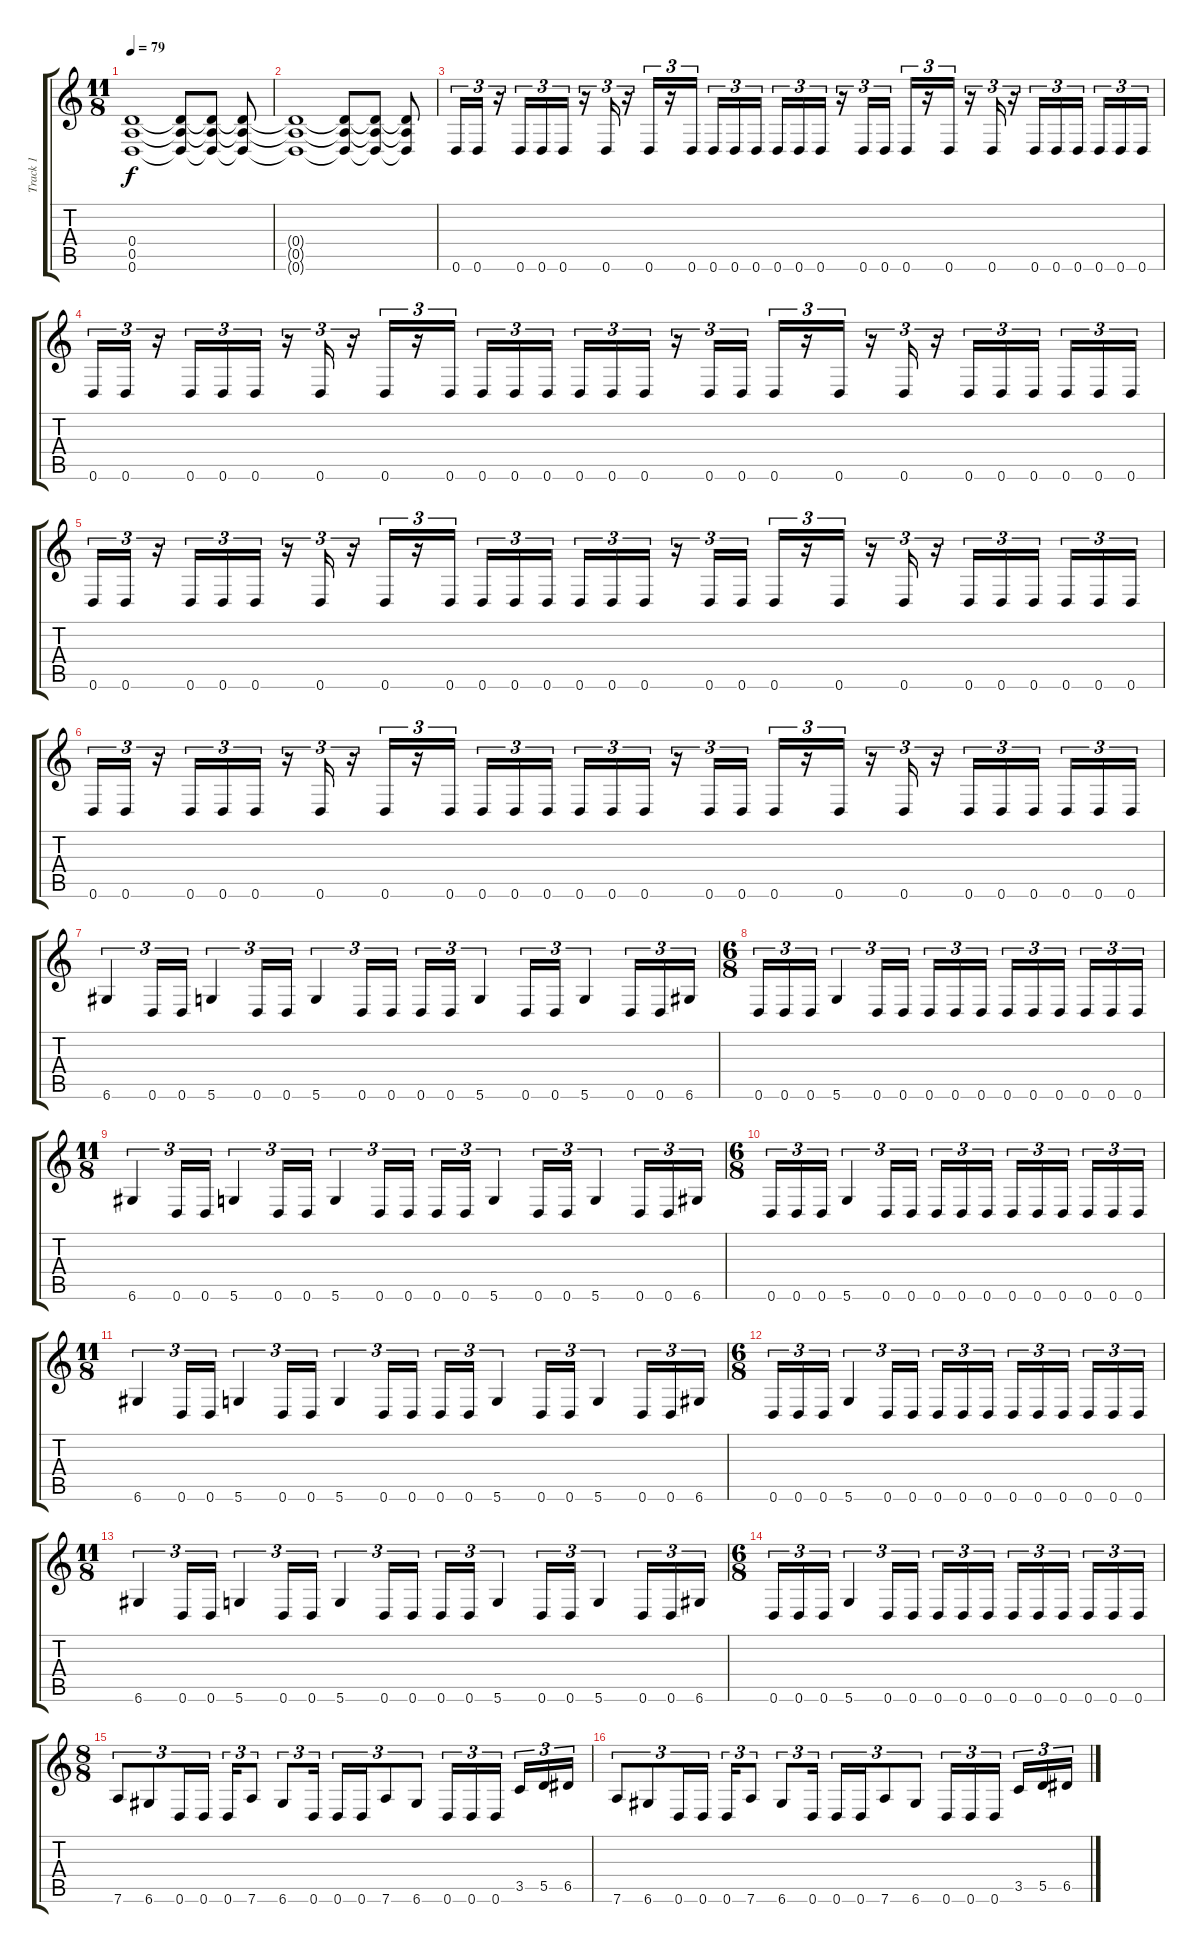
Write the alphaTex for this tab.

\track ("Track 1" "Track 1") {instrument distortionguitar}
\staff {score tabs}
\tuning (E4 B3 G3 D3 A2 D2) {hide}
\ts (11 8)
\tempo 79
\clef g2
\ks c
(0.4 0.5 0.6).1{dy f} (0.4{t} 0.5{t} 0.6{t}).8 (0.4{t} 0.5{t} 0.6{t}).8 (0.4{t} 0.5{t} 0.6{t}).8 |
(0.4{t} 0.5{t} 0.6{t}).1 (0.4{t} 0.5{t} 0.6{t}).8 (0.4{t} 0.5{t} 0.6{t}).8 (0.4{t} 0.5{t} 0.6{t}).8 |
0.6.16{tu (3 2)} 0.6.16{tu (3 2)} r.16{tu (3 2)} 0.6.16{tu (3 2)} 0.6.16{tu (3 2)} 0.6.16{tu (3 2)} r.16{tu (3 2)} 0.6.16{tu (3 2)} r.16{tu (3 2)} 0.6.16{tu (3 2)} r.16{tu (3 2)} 0.6.16{tu (3 2)} 0.6.16{tu (3 2)} 0.6.16{tu (3 2)} 0.6.16{tu (3 2)} 0.6.16{tu (3 2)} 0.6.16{tu (3 2)} 0.6.16{tu (3 2)} r.16{tu (3 2)} 0.6.16{tu (3 2)} 0.6.16{tu (3 2)} 0.6.16{tu (3 2)} r.16{tu (3 2)} 0.6.16{tu (3 2)} r.16{tu (3 2)} 0.6.16{tu (3 2)} r.16{tu (3 2)} 0.6.16{tu (3 2)} 0.6.16{tu (3 2)} 0.6.16{tu (3 2)} 0.6.16{tu (3 2)} 0.6.16{tu (3 2)} 0.6.16{tu (3 2)} |
0.6.16{tu (3 2)} 0.6.16{tu (3 2)} r.16{tu (3 2)} 0.6.16{tu (3 2)} 0.6.16{tu (3 2)} 0.6.16{tu (3 2)} r.16{tu (3 2)} 0.6.16{tu (3 2)} r.16{tu (3 2)} 0.6.16{tu (3 2)} r.16{tu (3 2)} 0.6.16{tu (3 2)} 0.6.16{tu (3 2)} 0.6.16{tu (3 2)} 0.6.16{tu (3 2)} 0.6.16{tu (3 2)} 0.6.16{tu (3 2)} 0.6.16{tu (3 2)} r.16{tu (3 2)} 0.6.16{tu (3 2)} 0.6.16{tu (3 2)} 0.6.16{tu (3 2)} r.16{tu (3 2)} 0.6.16{tu (3 2)} r.16{tu (3 2)} 0.6.16{tu (3 2)} r.16{tu (3 2)} 0.6.16{tu (3 2)} 0.6.16{tu (3 2)} 0.6.16{tu (3 2)} 0.6.16{tu (3 2)} 0.6.16{tu (3 2)} 0.6.16{tu (3 2)} |
0.6.16{tu (3 2)} 0.6.16{tu (3 2)} r.16{tu (3 2)} 0.6.16{tu (3 2)} 0.6.16{tu (3 2)} 0.6.16{tu (3 2)} r.16{tu (3 2)} 0.6.16{tu (3 2)} r.16{tu (3 2)} 0.6.16{tu (3 2)} r.16{tu (3 2)} 0.6.16{tu (3 2)} 0.6.16{tu (3 2)} 0.6.16{tu (3 2)} 0.6.16{tu (3 2)} 0.6.16{tu (3 2)} 0.6.16{tu (3 2)} 0.6.16{tu (3 2)} r.16{tu (3 2)} 0.6.16{tu (3 2)} 0.6.16{tu (3 2)} 0.6.16{tu (3 2)} r.16{tu (3 2)} 0.6.16{tu (3 2)} r.16{tu (3 2)} 0.6.16{tu (3 2)} r.16{tu (3 2)} 0.6.16{tu (3 2)} 0.6.16{tu (3 2)} 0.6.16{tu (3 2)} 0.6.16{tu (3 2)} 0.6.16{tu (3 2)} 0.6.16{tu (3 2)} |
0.6.16{tu (3 2)} 0.6.16{tu (3 2)} r.16{tu (3 2)} 0.6.16{tu (3 2)} 0.6.16{tu (3 2)} 0.6.16{tu (3 2)} r.16{tu (3 2)} 0.6.16{tu (3 2)} r.16{tu (3 2)} 0.6.16{tu (3 2)} r.16{tu (3 2)} 0.6.16{tu (3 2)} 0.6.16{tu (3 2)} 0.6.16{tu (3 2)} 0.6.16{tu (3 2)} 0.6.16{tu (3 2)} 0.6.16{tu (3 2)} 0.6.16{tu (3 2)} r.16{tu (3 2)} 0.6.16{tu (3 2)} 0.6.16{tu (3 2)} 0.6.16{tu (3 2)} r.16{tu (3 2)} 0.6.16{tu (3 2)} r.16{tu (3 2)} 0.6.16{tu (3 2)} r.16{tu (3 2)} 0.6.16{tu (3 2)} 0.6.16{tu (3 2)} 0.6.16{tu (3 2)} 0.6.16{tu (3 2)} 0.6.16{tu (3 2)} 0.6.16{tu (3 2)} |
6.6.4{tu (3 2)} 0.6.16{tu (3 2)} 0.6.16{tu (3 2)} 5.6.4{tu (3 2)} 0.6.16{tu (3 2)} 0.6.16{tu (3 2)} 5.6.4{tu (3 2)} 0.6.16{tu (3 2)} 0.6.16{tu (3 2)} 0.6.16{tu (3 2)} 0.6.16{tu (3 2)} 5.6.4{tu (3 2)} 0.6.16{tu (3 2)} 0.6.16{tu (3 2)} 5.6.4{tu (3 2)} 0.6.16{tu (3 2)} 0.6.16{tu (3 2)} 6.6.16{tu (3 2)} |
\ts (6 8)
0.6.16{tu (3 2)} 0.6.16{tu (3 2)} 0.6.16{tu (3 2)} 5.6.4{tu (3 2)} 0.6.16{tu (3 2)} 0.6.16{tu (3 2)} 0.6.16{tu (3 2)} 0.6.16{tu (3 2)} 0.6.16{tu (3 2) beam splitsecondary} 0.6.16{tu (3 2)} 0.6.16{tu (3 2)} 0.6.16{tu (3 2) beam splitsecondary} 0.6.16{tu (3 2)} 0.6.16{tu (3 2)} 0.6.16{tu (3 2)} |
\ts (11 8)
6.6.4{tu (3 2)} 0.6.16{tu (3 2)} 0.6.16{tu (3 2)} 5.6.4{tu (3 2)} 0.6.16{tu (3 2)} 0.6.16{tu (3 2)} 5.6.4{tu (3 2)} 0.6.16{tu (3 2)} 0.6.16{tu (3 2)} 0.6.16{tu (3 2)} 0.6.16{tu (3 2)} 5.6.4{tu (3 2)} 0.6.16{tu (3 2)} 0.6.16{tu (3 2)} 5.6.4{tu (3 2)} 0.6.16{tu (3 2)} 0.6.16{tu (3 2)} 6.6.16{tu (3 2)} |
\ts (6 8)
0.6.16{tu (3 2)} 0.6.16{tu (3 2)} 0.6.16{tu (3 2)} 5.6.4{tu (3 2)} 0.6.16{tu (3 2)} 0.6.16{tu (3 2)} 0.6.16{tu (3 2)} 0.6.16{tu (3 2)} 0.6.16{tu (3 2) beam splitsecondary} 0.6.16{tu (3 2)} 0.6.16{tu (3 2)} 0.6.16{tu (3 2) beam splitsecondary} 0.6.16{tu (3 2)} 0.6.16{tu (3 2)} 0.6.16{tu (3 2)} |
\ts (11 8)
6.6.4{tu (3 2)} 0.6.16{tu (3 2)} 0.6.16{tu (3 2)} 5.6.4{tu (3 2)} 0.6.16{tu (3 2)} 0.6.16{tu (3 2)} 5.6.4{tu (3 2)} 0.6.16{tu (3 2)} 0.6.16{tu (3 2)} 0.6.16{tu (3 2)} 0.6.16{tu (3 2)} 5.6.4{tu (3 2)} 0.6.16{tu (3 2)} 0.6.16{tu (3 2)} 5.6.4{tu (3 2)} 0.6.16{tu (3 2)} 0.6.16{tu (3 2)} 6.6.16{tu (3 2)} |
\ts (6 8)
0.6.16{tu (3 2)} 0.6.16{tu (3 2)} 0.6.16{tu (3 2)} 5.6.4{tu (3 2)} 0.6.16{tu (3 2)} 0.6.16{tu (3 2)} 0.6.16{tu (3 2)} 0.6.16{tu (3 2)} 0.6.16{tu (3 2) beam splitsecondary} 0.6.16{tu (3 2)} 0.6.16{tu (3 2)} 0.6.16{tu (3 2) beam splitsecondary} 0.6.16{tu (3 2)} 0.6.16{tu (3 2)} 0.6.16{tu (3 2)} |
\ts (11 8)
6.6.4{tu (3 2)} 0.6.16{tu (3 2)} 0.6.16{tu (3 2)} 5.6.4{tu (3 2)} 0.6.16{tu (3 2)} 0.6.16{tu (3 2)} 5.6.4{tu (3 2)} 0.6.16{tu (3 2)} 0.6.16{tu (3 2)} 0.6.16{tu (3 2)} 0.6.16{tu (3 2)} 5.6.4{tu (3 2)} 0.6.16{tu (3 2)} 0.6.16{tu (3 2)} 5.6.4{tu (3 2)} 0.6.16{tu (3 2)} 0.6.16{tu (3 2)} 6.6.16{tu (3 2)} |
\ts (6 8)
0.6.16{tu (3 2)} 0.6.16{tu (3 2)} 0.6.16{tu (3 2)} 5.6.4{tu (3 2)} 0.6.16{tu (3 2)} 0.6.16{tu (3 2)} 0.6.16{tu (3 2)} 0.6.16{tu (3 2)} 0.6.16{tu (3 2) beam splitsecondary} 0.6.16{tu (3 2)} 0.6.16{tu (3 2)} 0.6.16{tu (3 2) beam splitsecondary} 0.6.16{tu (3 2)} 0.6.16{tu (3 2)} 0.6.16{tu (3 2)} |
\ts (8 8)
7.6.8{tu (3 2)} 6.6.8{tu (3 2)} 0.6.16{tu (3 2)} 0.6.16{tu (3 2)} 0.6.16{tu (3 2)} 7.6.8{tu (3 2)} 6.6.8{tu (3 2)} 0.6.16{tu (3 2)} 0.6.16{tu (3 2)} 0.6.16{tu (3 2)} 7.6.8{tu (3 2)} 6.6.8{tu (3 2)} 0.6.16{tu (3 2)} 0.6.16{tu (3 2)} 0.6.16{tu (3 2)} 3.5.16{tu (3 2)} 5.5.16{tu (3 2)} 6.5.16{tu (3 2)} |
7.6.8{tu (3 2)} 6.6.8{tu (3 2)} 0.6.16{tu (3 2)} 0.6.16{tu (3 2)} 0.6.16{tu (3 2)} 7.6.8{tu (3 2)} 6.6.8{tu (3 2)} 0.6.16{tu (3 2)} 0.6.16{tu (3 2)} 0.6.16{tu (3 2)} 7.6.8{tu (3 2)} 6.6.8{tu (3 2)} 0.6.16{tu (3 2)} 0.6.16{tu (3 2)} 0.6.16{tu (3 2)} 3.5.16{tu (3 2)} 5.5.16{tu (3 2)} 6.5.16{tu (3 2)}
